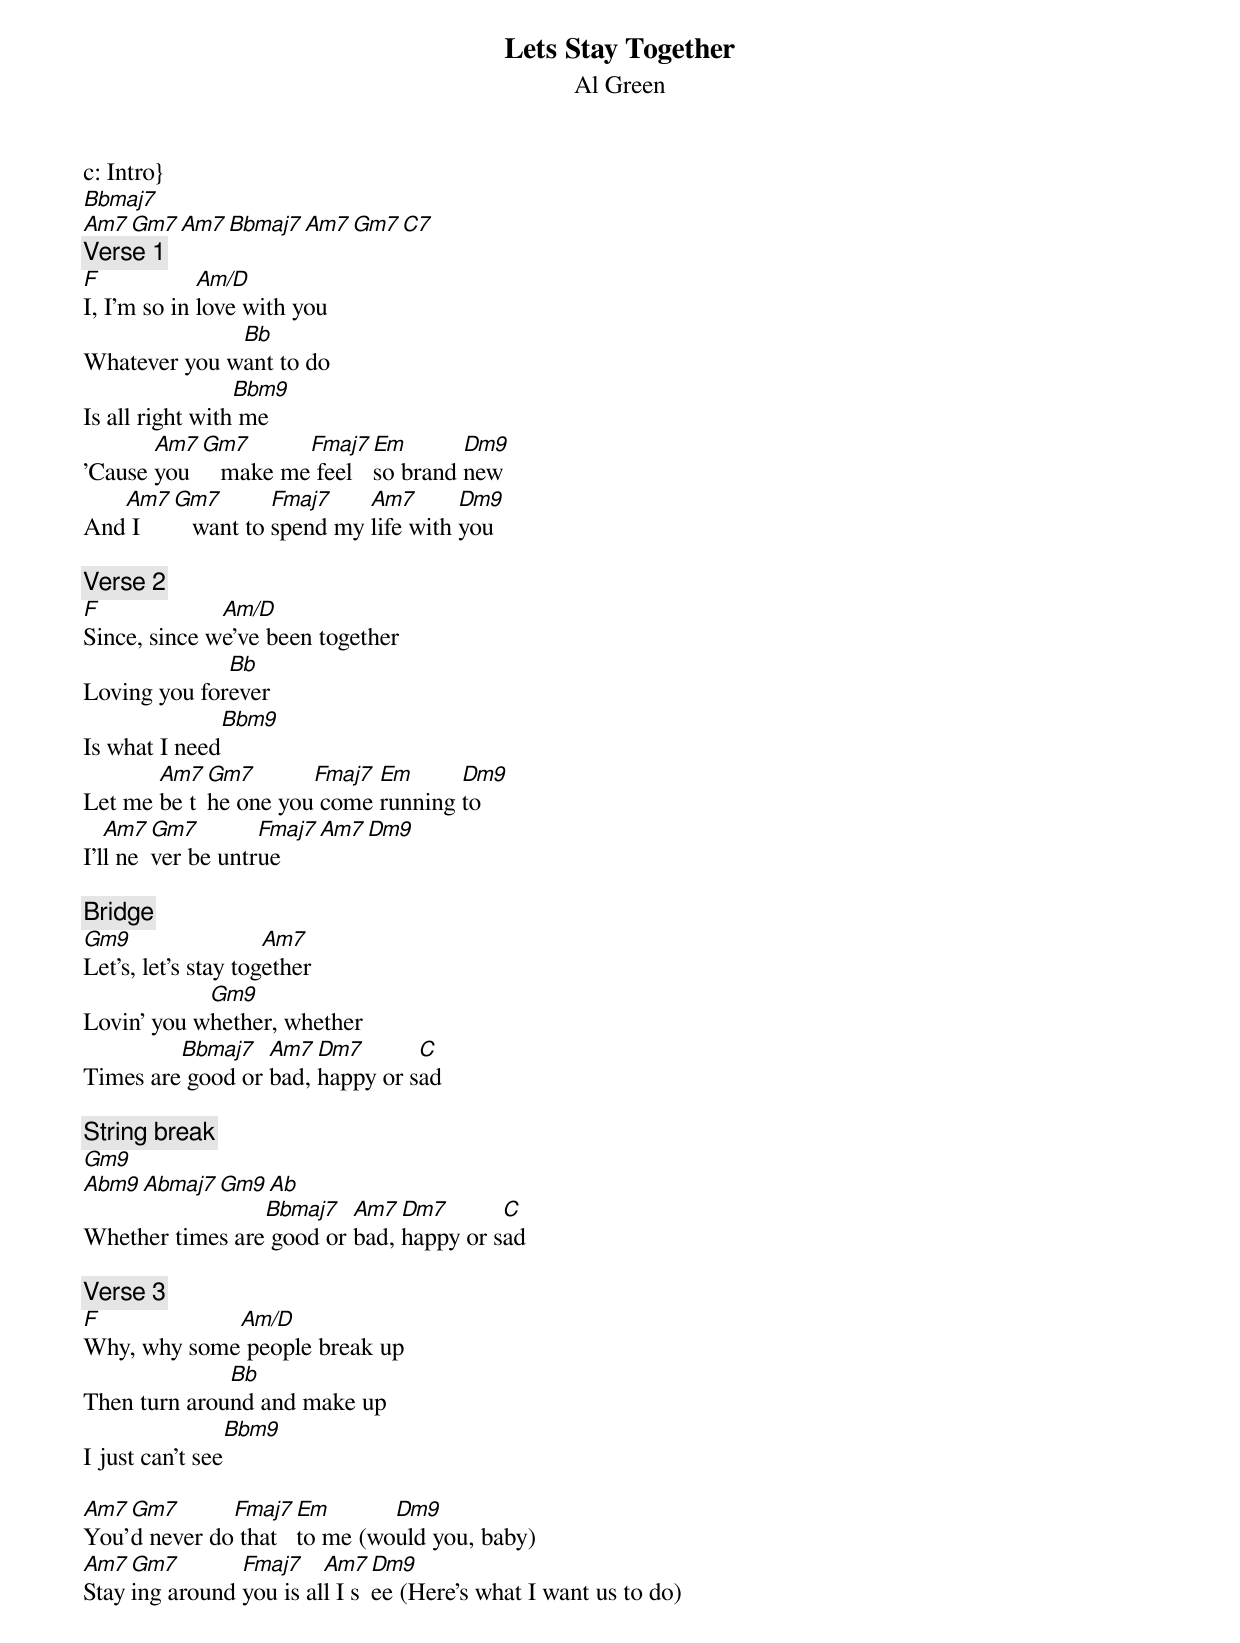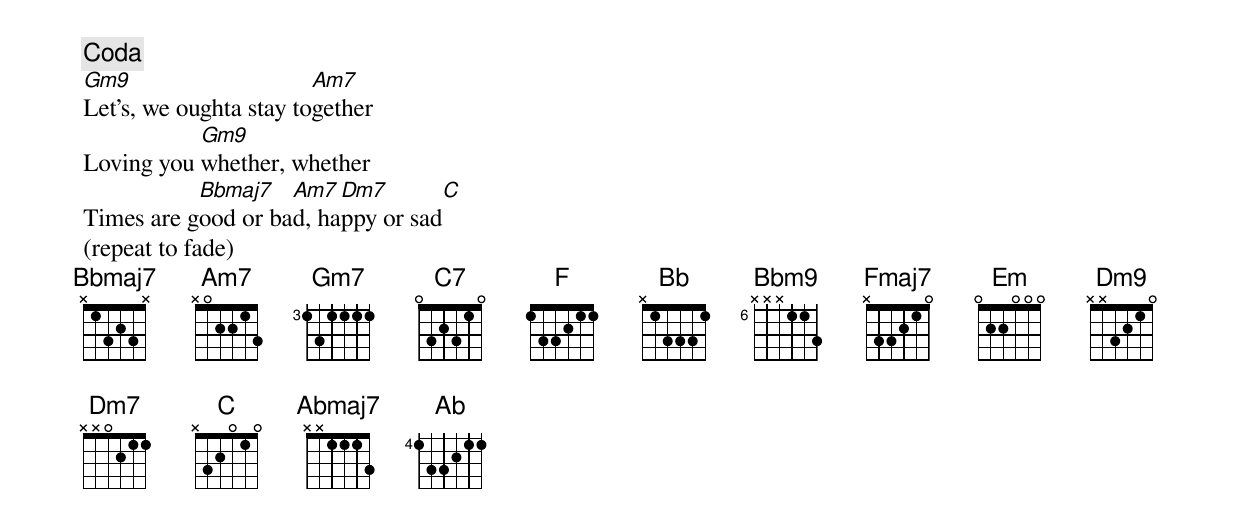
{t: Lets Stay Together}
{st: Al Green}

c: Intro}
[Bbmaj7]
[Am7][Gm7][Am7][Bbmaj7][Am7][Gm7][C7]
{c: Verse 1}
[F]I, I'm so in [Am/D]love with you
Whatever you w[Bb]ant to do
Is all right with[Bbm9] me
'Cause [Am7]you [Gm7]   make me[Fmaj7] feel [Em]so brand [Dm9]new
And[Am7] I  [Gm7]   want to [Fmaj7]spend my [Am7]life with [Dm9]you

{c: Verse 2}
[F]Since, since w[Am/D]e've been together
Loving you for[Bb]ever
Is what I need[Bbm9]
Let me [Am7]be t[Gm7]he one you[Fmaj7] come [Em]running [Dm9]to
I'l[Am7]l ne[Gm7]ver be untr[Fmaj7]ue[Am7][Dm9]

{c: Bridge}
[Gm9]Let's, let's stay tog[Am7]ether
Lovin' you w[Gm9]hether, whether
Times are[Bbmaj7] good or [Am7]bad, [Dm7]happy or s[C]ad

{c: String break}
[Gm9]
[Abm9][Abmaj7][Gm9][Ab]
Whether times are[Bbmaj7] good or [Am7]bad, [Dm7]happy or s[C]ad

{c: Verse 3}
[F]Why, why some[Am/D] people break up
Then turn arou[Bb]nd and make up
I just can't see[Bbm9]

[Am7]You'[Gm7]d never do[Fmaj7] that [Em]to me (wo[Dm9]uld you, baby)
[Am7]Stay[Gm7]ing around [Fmaj7]you is al[Am7]l I s[Dm9]ee (Here's what I want us to do)

{c: Coda}
[Gm9]Let's, we oughta stay to[Am7]gether
Loving you [Gm9]whether, whether
Times are g[Bbmaj7]ood or ba[Am7]d, ha[Dm7]ppy or sad[C]
(repeat to fade)
